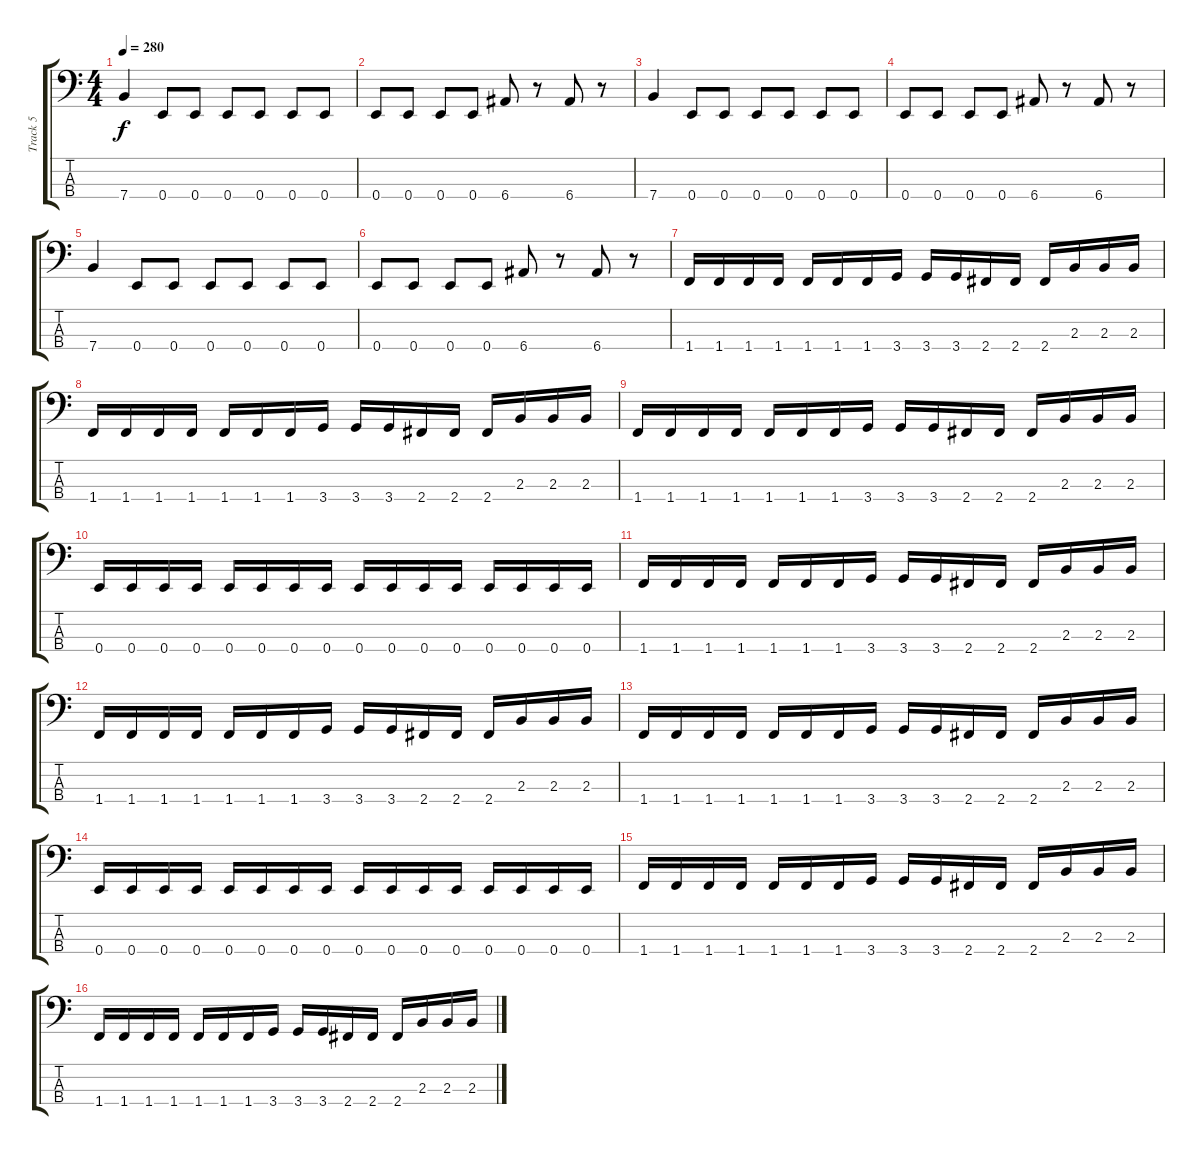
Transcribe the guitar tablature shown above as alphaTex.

\track ("Track 5" "Track 5") {instrument electricbasspick}
\staff {score tabs}
\tuning (G2 D2 A1 E1) {hide}
\ts (4 4)
\tempo 280
\clef f4
\ks c
7.4.4{dy f} 0.4.8 0.4.8 0.4.8 0.4.8 0.4.8 0.4.8 |
0.4.8 0.4.8 0.4.8 0.4.8 6.4.8 r.8 6.4.8 r.8 |
7.4.4 0.4.8 0.4.8 0.4.8 0.4.8 0.4.8 0.4.8 |
0.4.8 0.4.8 0.4.8 0.4.8 6.4.8 r.8 6.4.8 r.8 |
7.4.4 0.4.8 0.4.8 0.4.8 0.4.8 0.4.8 0.4.8 |
0.4.8 0.4.8 0.4.8 0.4.8 6.4.8 r.8 6.4.8 r.8 |
1.4.16 1.4.16 1.4.16 1.4.16 1.4.16 1.4.16 1.4.16 3.4.16 3.4.16 3.4.16 2.4.16 2.4.16 2.4.16 2.3.16 2.3.16 2.3.16 |
1.4.16 1.4.16 1.4.16 1.4.16 1.4.16 1.4.16 1.4.16 3.4.16 3.4.16 3.4.16 2.4.16 2.4.16 2.4.16 2.3.16 2.3.16 2.3.16 |
1.4.16 1.4.16 1.4.16 1.4.16 1.4.16 1.4.16 1.4.16 3.4.16 3.4.16 3.4.16 2.4.16 2.4.16 2.4.16 2.3.16 2.3.16 2.3.16 |
0.4.16 0.4.16 0.4.16 0.4.16 0.4.16 0.4.16 0.4.16 0.4.16 0.4.16 0.4.16 0.4.16 0.4.16 0.4.16 0.4.16 0.4.16 0.4.16 |
1.4.16 1.4.16 1.4.16 1.4.16 1.4.16 1.4.16 1.4.16 3.4.16 3.4.16 3.4.16 2.4.16 2.4.16 2.4.16 2.3.16 2.3.16 2.3.16 |
1.4.16 1.4.16 1.4.16 1.4.16 1.4.16 1.4.16 1.4.16 3.4.16 3.4.16 3.4.16 2.4.16 2.4.16 2.4.16 2.3.16 2.3.16 2.3.16 |
1.4.16 1.4.16 1.4.16 1.4.16 1.4.16 1.4.16 1.4.16 3.4.16 3.4.16 3.4.16 2.4.16 2.4.16 2.4.16 2.3.16 2.3.16 2.3.16 |
0.4.16 0.4.16 0.4.16 0.4.16 0.4.16 0.4.16 0.4.16 0.4.16 0.4.16 0.4.16 0.4.16 0.4.16 0.4.16 0.4.16 0.4.16 0.4.16 |
1.4.16 1.4.16 1.4.16 1.4.16 1.4.16 1.4.16 1.4.16 3.4.16 3.4.16 3.4.16 2.4.16 2.4.16 2.4.16 2.3.16 2.3.16 2.3.16 |
1.4.16 1.4.16 1.4.16 1.4.16 1.4.16 1.4.16 1.4.16 3.4.16 3.4.16 3.4.16 2.4.16 2.4.16 2.4.16 2.3.16 2.3.16 2.3.16
